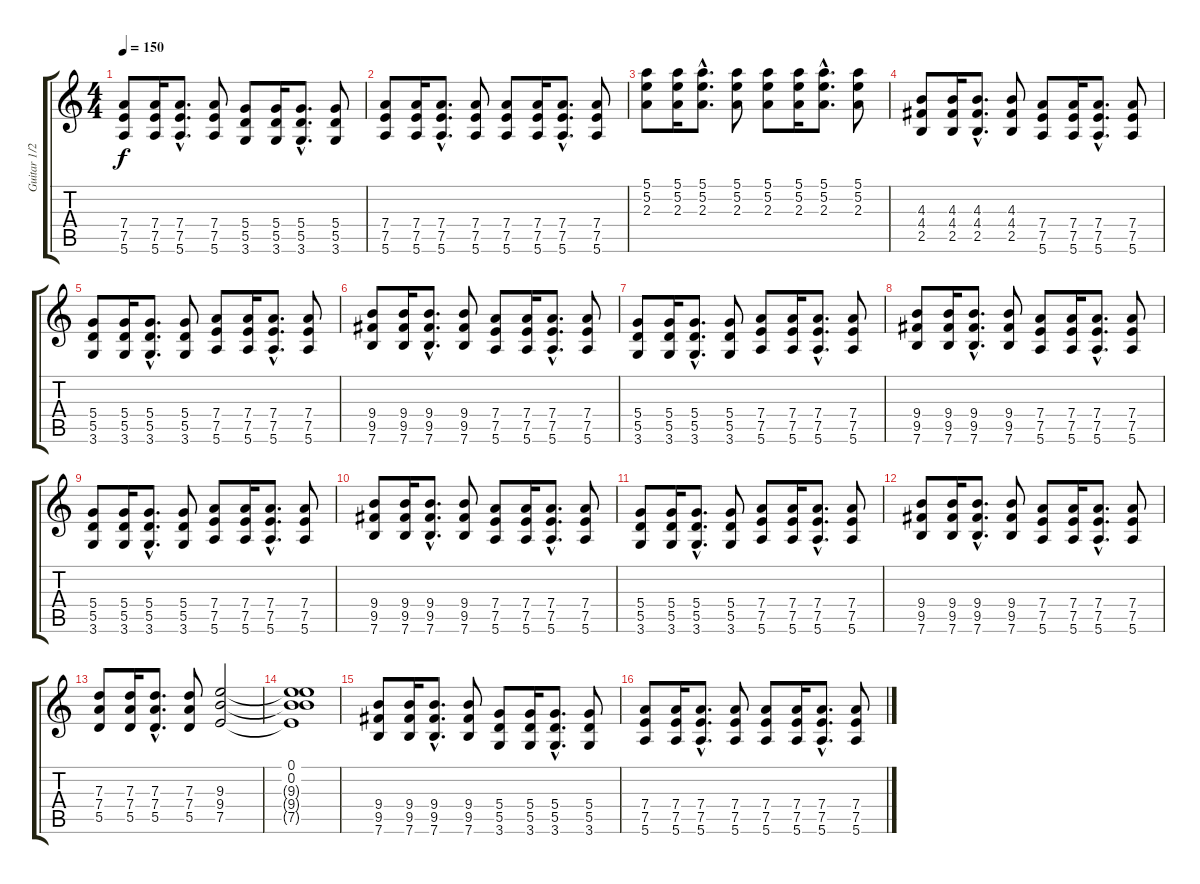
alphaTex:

\track ("Guitar 1/2 - Brett Gurewitz/Greg Hetson" "Guitar 1/2") {instrument distortionguitar}
\staff {score tabs}
\tuning (E4 B3 G3 D3 A2 E2) {hide}
\ts (4 4)
\tempo 150
\clef g2
\ks c
(7.4 7.5 5.6).8{dy f} (7.4 7.5 5.6).16 (7.4{hac} 7.5{hac} 5.6{hac}).8{d} (7.4 7.5 5.6).8 (5.4 5.5 3.6).8 (5.4 5.5 3.6).16 (5.4{hac} 5.5{hac} 3.6{hac}).8{d} (5.4 5.5 3.6).8 |
(7.4 7.5 5.6).8 (7.4 7.5 5.6).16 (7.4{hac} 7.5{hac} 5.6{hac}).8{d} (7.4 7.5 5.6).8 (7.4 7.5 5.6).8 (7.4 7.5 5.6).16 (7.4{hac} 7.5{hac} 5.6{hac}).8{d} (7.4 7.5 5.6).8 |
(5.1 5.2 2.3).8 (5.1 5.2 2.3).16 (5.1{hac} 5.2{hac} 2.3{hac}).8{d} (5.1 5.2 2.3).8 (5.1 5.2 2.3).8 (5.1 5.2 2.3).16 (5.1{hac} 5.2{hac} 2.3{hac}).8{d} (5.1 5.2 2.3).8 |
(4.3 4.4 2.5).8 (4.3 4.4 2.5).16 (4.3{hac} 4.4{hac} 2.5{hac}).8{d} (4.3 4.4 2.5).8 (7.4 7.5 5.6).8 (7.4 7.5 5.6).16 (7.4{hac} 7.5{hac} 5.6{hac}).8{d} (7.4 7.5 5.6).8 |
(5.4 5.5 3.6).8 (5.4 5.5 3.6).16 (5.4{hac} 5.5{hac} 3.6{hac}).8{d} (5.4 5.5 3.6).8 (7.4 7.5 5.6).8 (7.4 7.5 5.6).16 (7.4{hac} 7.5{hac} 5.6{hac}).8{d} (7.4 7.5 5.6).8 |
(9.4 9.5 7.6).8 (9.4 9.5 7.6).16 (9.4{hac} 9.5{hac} 7.6{hac}).8{d} (9.4 9.5 7.6).8 (7.4 7.5 5.6).8 (7.4 7.5 5.6).16 (7.4{hac} 7.5{hac} 5.6{hac}).8{d} (7.4 7.5 5.6).8 |
(5.4 5.5 3.6).8 (5.4 5.5 3.6).16 (5.4{hac} 5.5{hac} 3.6{hac}).8{d} (5.4 5.5 3.6).8 (7.4 7.5 5.6).8 (7.4 7.5 5.6).16 (7.4{hac} 7.5{hac} 5.6{hac}).8{d} (7.4 7.5 5.6).8 |
(9.4 9.5 7.6).8 (9.4 9.5 7.6).16 (9.4{hac} 9.5{hac} 7.6{hac}).8{d} (9.4 9.5 7.6).8 (7.4 7.5 5.6).8 (7.4 7.5 5.6).16 (7.4{hac} 7.5{hac} 5.6{hac}).8{d} (7.4 7.5 5.6).8 |
(5.4 5.5 3.6).8 (5.4 5.5 3.6).16 (5.4{hac} 5.5{hac} 3.6{hac}).8{d} (5.4 5.5 3.6).8 (7.4 7.5 5.6).8 (7.4 7.5 5.6).16 (7.4{hac} 7.5{hac} 5.6{hac}).8{d} (7.4 7.5 5.6).8 |
(9.4 9.5 7.6).8 (9.4 9.5 7.6).16 (9.4{hac} 9.5{hac} 7.6{hac}).8{d} (9.4 9.5 7.6).8 (7.4 7.5 5.6).8 (7.4 7.5 5.6).16 (7.4{hac} 7.5{hac} 5.6{hac}).8{d} (7.4 7.5 5.6).8 |
(5.4 5.5 3.6).8 (5.4 5.5 3.6).16 (5.4{hac} 5.5{hac} 3.6{hac}).8{d} (5.4 5.5 3.6).8 (7.4 7.5 5.6).8 (7.4 7.5 5.6).16 (7.4{hac} 7.5{hac} 5.6{hac}).8{d} (7.4 7.5 5.6).8 |
(9.4 9.5 7.6).8 (9.4 9.5 7.6).16 (9.4{hac} 9.5{hac} 7.6{hac}).8{d} (9.4 9.5 7.6).8 (7.4 7.5 5.6).8 (7.4 7.5 5.6).16 (7.4{hac} 7.5{hac} 5.6{hac}).8{d} (7.4 7.5 5.6).8 |
(7.3 7.4 5.5).8 (7.3 7.4 5.5).16 (7.3{hac} 7.4{hac} 5.5{hac}).8{d} (7.3 7.4 5.5).8 (9.3 9.4 7.5).2 |
(0.1 0.2 9.3{t} 9.4{t} 7.5{t}).1 |
(9.4 9.5 7.6).8 (9.4 9.5 7.6).16 (9.4{hac} 9.5{hac} 7.6{hac}).8{d} (9.4 9.5 7.6).8 (5.4 5.5 3.6).8 (5.4 5.5 3.6).16 (5.4{hac} 5.5{hac} 3.6{hac}).8{d} (5.4 5.5 3.6).8 |
(7.4 7.5 5.6).8 (7.4 7.5 5.6).16 (7.4{hac} 7.5{hac} 5.6{hac}).8{d} (7.4 7.5 5.6).8 (7.4 7.5 5.6).8 (7.4 7.5 5.6).16 (7.4{hac} 7.5{hac} 5.6{hac}).8{d} (7.4 7.5 5.6).8
